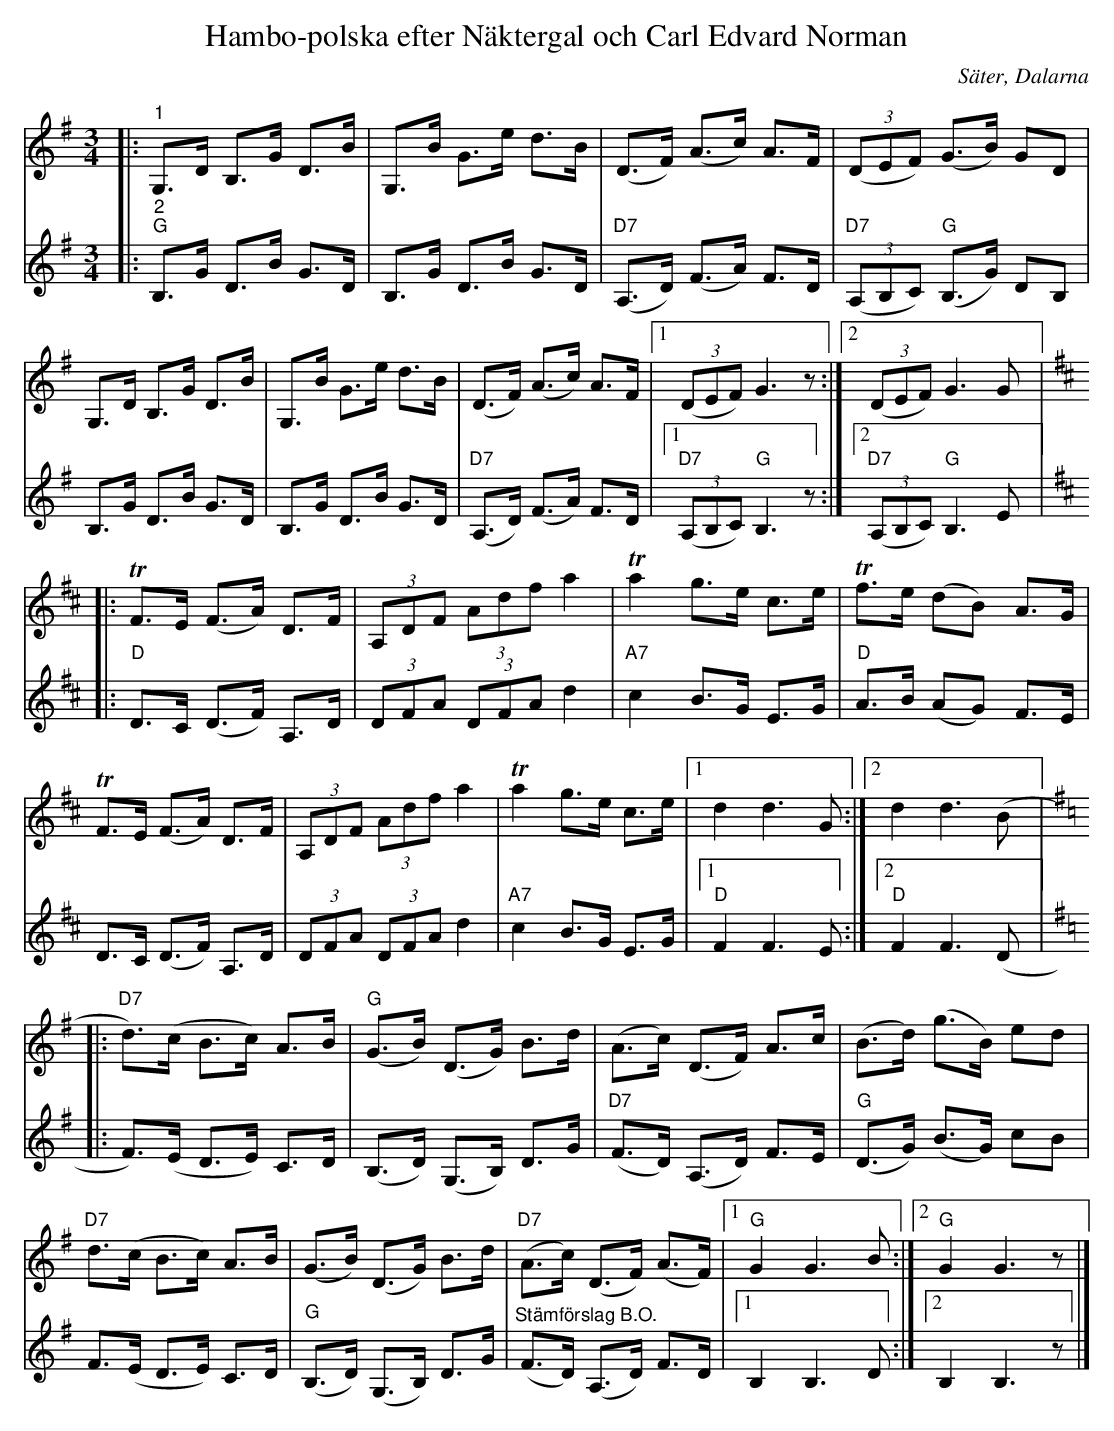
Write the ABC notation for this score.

X:1
T:Hambo-polska efter Näktergal och Carl Edvard Norman
O:Säter, Dalarna
L:1/8
M:3/4
K:G
V:1
|:"^1" G,>D B,>G D>B | G,>B G>e d>B | (D>F) (A>c) A>F | (3(DEF) (G>B) GD |
G,>D B,>G D>B | G,>B G>e d>B | (D>F) (A>c) A>F |1 (3(DEF) G3 z :|2 (3(DEF) G3 G |:
[K:D]T F>E (F>A) D>F | (3A,DF (3Adf a2 |T a2 g>e c>e |T f>e (dB) A>G |
T F>E (F>A) D>F | (3A,DF (3Adf a2 | T a2 g>e c>e |1 d2 d3 G :|2 d2 d3 (B |:
[K:G]"D7" d>)(c B>c) A>B |"G" (G>B) (D>G) B>d | (A>c) (D>F) A>c | (B>d) (g>B) ed |
"D7" d>(c B>c) A>B | (G>B) (D>G) B>d | "D7" (A>c) (D>F) (A>F) |1"G" G2 G3 B :|2"G" G2 G3 z |]
V:2
|:"^2""G" B,>G D>B G>D | B,>G D>B G>D |"D7" (A,>D) (F>A) F>D |"D7" (3(A,B,C)"G" (B,>G) DB, |
B,>G D>B G>D | B,>G D>B G>D |"D7" (A,>D) (F>A) F>D |1"D7" (3(A,B,C)"G" B,3 z :|2 "D7" (3(A,B,C)"G" B,3 E |:
[K:D]"D" D>C (D>F) A,>D | (3DFA (3DFA d2 |"A7" c2 B>G E>G | "D" A>B (AG) F>E | D>C (D>F) A,>D |
(3DFA (3DFA d2 |"A7" c2 B>G E>G |1"D" F2 F3 E :|2 "D" F2 F3 (D |:
[K:G] F>)(E D>E) C>D | (B,>D) (G,>B,) D>G |"D7" (F>D) (A,>D) F>E | "G" (D>G) (B>G) cB |
F>(E D>E) C>D |"G" (B,>D) (G,>B,) D>G | "^Stämförslag B.O." (F>D) (A,>D) F>D |1 B,2 B,3 D :|2 B,2 B,3 z |]
